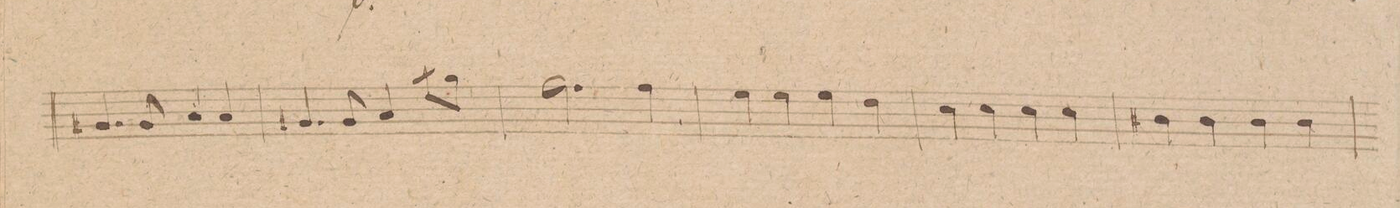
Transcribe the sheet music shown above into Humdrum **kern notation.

**kern	**dynam
*I"Baſso.	*
*clefF4	*
*k[f#c#g#]	*
*met(c|)	*
*M2/2	*
4.BB#X/	.
8BB#/	.
4C#/	.
4C#/	.
=134	=134
4.BB#X/	.
8BB#/	.
4C#\	.
8c#\L	.
8B\J	.
=135	=135
2.A\	.
4A\	.
=136	=136
4G#\	.
4G#\	.
4G#\	.
4F#\	.
=137	=137
4E\	.
4E\	.
4E\	.
4E\	.
=138	=138
4D#X\	.
4D#\	.
4D#\	.
4D#\	.
=139	=139
*-	*-
